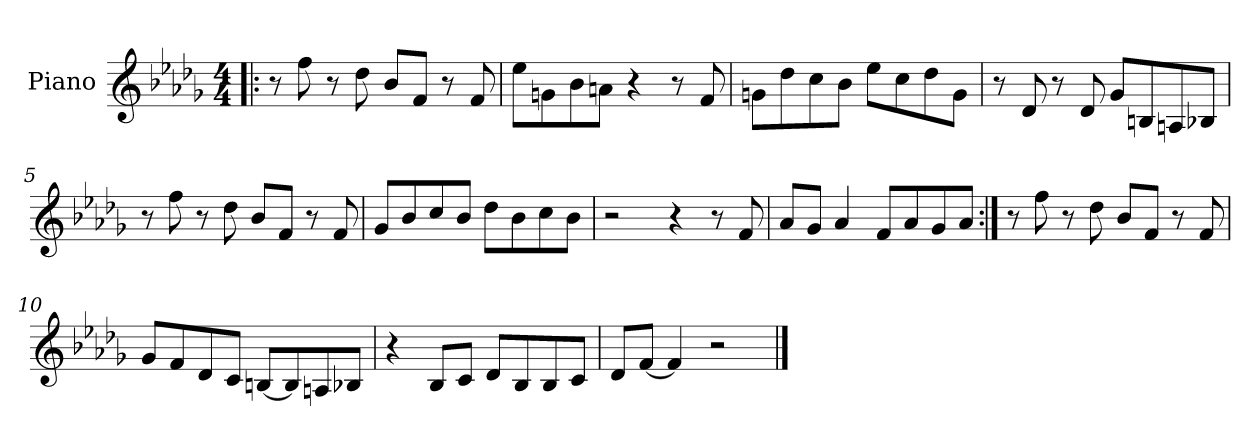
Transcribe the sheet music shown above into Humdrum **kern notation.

**kern
*part1
*staff1
*I"Piano
*I'Pno.
*clefG2
*k[b-e-a-d-g-]
*M4/4
*MM220
=1!|:
8r
8ff\
8r
8dd-\
8b-/L
8f/J
8r
8f/
=2
8ee-\L
8gn\
8b-\
8an\J
4r
8r
8f/
=3
8gn\L
8dd-\
8cc\
8b-\J
8ee-\L
8cc\
8dd-\
8g\J
=4
8r
8d-/
8r
8d-/
8g-/L
8Bn/
8An/
8B-X/J
!!LO:LB:g=z
=5
8r
8ff\
8r
8dd-\
8b-/L
8f/J
8r
8f/
=6
8g-/L
8b-/
8cc/
8b-/J
8dd-\L
8b-\
8cc\
8b-\J
=7
2r
4r
8r
8f/
=8
8a-/L
8g-/J
4a-/
8f/L
8a-/
8g-/
8a-/J
!!LO:LB:g=z
=9:|!
8r
8ff\
8r
8dd-\
8b-/L
8f/J
8r
8f/
=10
8g-/L
8f/
8d-/
8c/J
[8Bn/L
8B/]
8An/
8B-X/J
=11
4r
8B-/L
8c/J
8d-/L
8B-/
8B-/
8c/J
=12
8d-/L
[8f/J
4f/]
2r
==
*-
